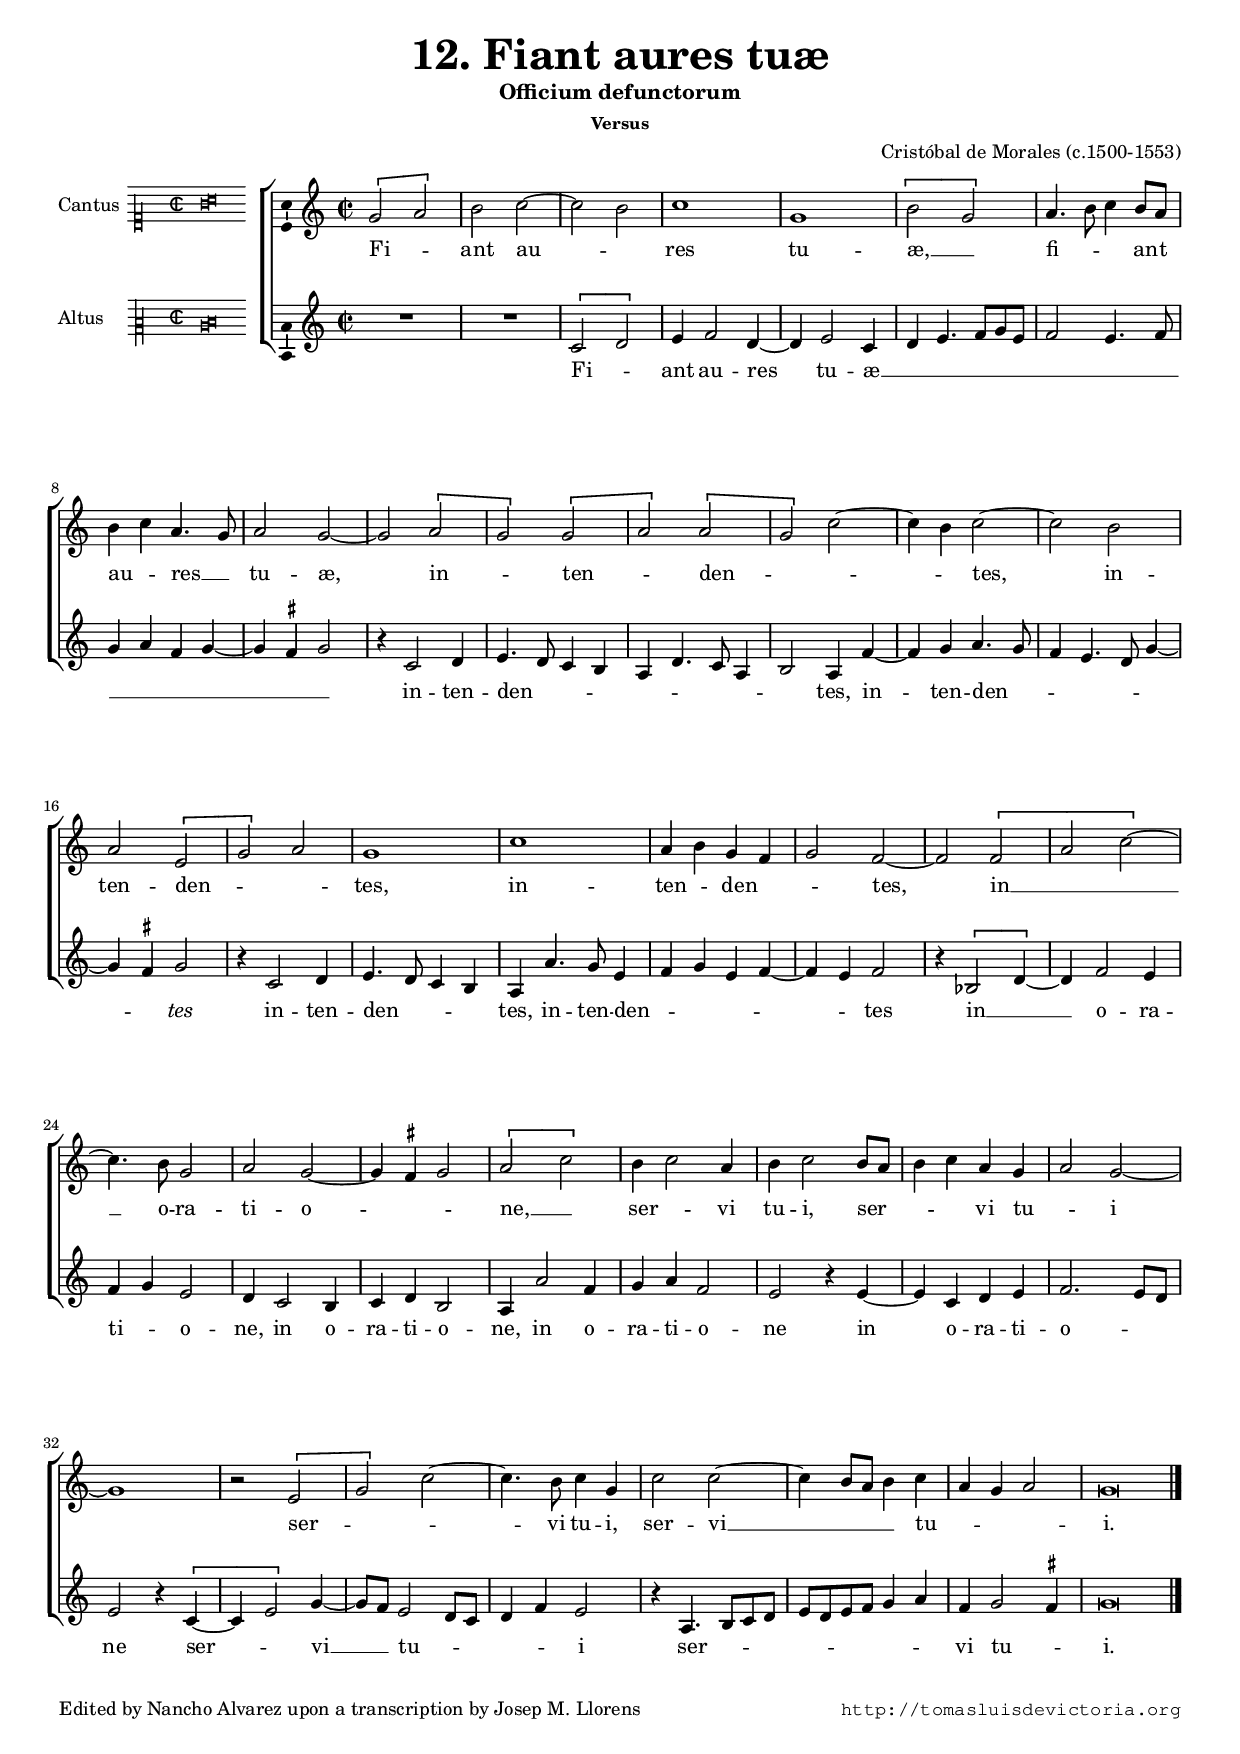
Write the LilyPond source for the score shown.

\version "2.22.0"

#(set-default-paper-size "a4")
#(set-global-staff-size 16.4)
#(ly:set-option 'point-and-click #f)
%mobile -s15.0 -i3.2

italicas=\override LyricText.font-shape = #'italic
rectas=\override LyricText.font-shape = #'upright
ss=\once \set suggestAccidentals = ##t
incipitwidth = 20
mtempo={\tempo 4 = 100}
mtempob={\tempo 4 = 50}
mt=#(define-music-function (offset) (number?) ; move lyric text
      #{ \once \override LyricText.X-offset = -$offset #})

htitle="Officium defunctorum: 12. Fiant ares tuæ"
hcomposer="Morales"

\header {
	title=\markup{\fontsize #3 "12. Fiant aures tuæ"}
	subtitle="Officium defunctorum"
	subsubtitle=\markup{"Versus" \vspace #1 }
	composer="Cristóbal de Morales (c.1500-1553)"
        pdfauthor=\composer
	%opus="(-)"
	%poet=\markup{}
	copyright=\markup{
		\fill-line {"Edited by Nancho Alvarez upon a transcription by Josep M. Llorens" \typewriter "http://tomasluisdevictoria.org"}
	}
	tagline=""
}

global={\key c \major \time 2/2 \skip 1*39 \bar "|."
}


cantus=\relative c''{
	\[g2 a\]
	b c ~
	c b
	c1
	g
	\[b2 g\] % CSIC \ss bes
	a4. b8 c4 b8 a
	b4 c a4. g8
	a2 g ~
	g \[a 
	g\] \[g 
	a\] \[a
	g\] c ~
	c4 b c2 ~
	c b
	a \[e
	g\] a
	g1
	c1
	a4 b g f
	g2 f ~
	f \[f
	a c ~ \]
	c4. b8 g2
	a2 g ~
	g4 \ss fis g2
	\[a2 c\]
	b4 c2 a4
	b4 c2
	b8 a
	b4 c a g
	a2 g ~
	g1
	r2 \[e
	g\] c ~
	c4. b8 c4 g
	c2 c ~
	c4 b8 a b4 c
	a4 g a2
	g\breve*1/2
}

altus=\relative c'{
	R1*2
	\[c2 d\]
	e4 f2 d4 ~
	d e2 c4
	d4 e4. f8 g e
	f2 e4. f8
	g4 a f g ~
	g \ss fis g2
	r4 c,2 d4
	e4. d8 c4 b
	a d4. c8 a4
	b2 a4 f' ~
	f g a4. g8
	f4 e4. d8 g4 ~
	g \ss fis g2
	r4 c,2 d4
	e4. d8 c4 b
	a4 a'4. g8 e4
	f g e f ~
	f e f2
	r4 \[bes,2 d4 ~ \]
	d4 f2 e4
	f g e2
	d4 c2 b4
	c d b2
	a4 a'2 f4
	g a f2
	e r4 e ~
	e c d e
	f2. e8 d
	e2 r4 \[c ~
	c e2\] g4 ~
	g8 f e2 d8 c
	d4 f e2
	r4 a,4. b8 c d
	e d e f g4 a
	f4 g2 \ss fis4
	g\breve*1/2
}

textocantus=\lyricmode{
Fi -- _ ant au -- _ res tu -- æ, __ _
fi -- _ _ \mt #.2 ant _ au -- _ res __ _ tu -- æ,
in -- _ ten -- _ den -- _ _ _ tes,
in -- ten -- den -- _ _ tes,
in -- \mt #.7 ten -- _ \mt #.5 den -- _ _ tes,
in __ _ _ o -- ra -- ti -- o -- _ _ ne, __ _ 
\mt #.5 ser -- _ vi tu -- i,
ser -- _ _ _ vi tu -- _ i
ser -- _ _ vi tu -- i,
ser -- vi __ _ _ _ tu -- _ _ _ i.
}

textoaltus=\lyricmode{
Fi -- _ ant au -- res tu -- æ __ _ _ _ _ _ _ _ _ _ _ _ _ _ _ 
in -- ten -- den -- _ _ _ _ _ _ _ _ tes,
in -- ten -- den -- _ _ _ _ _ _ \italicas tes \rectas % falta
in -- ten -- den -- _ _ _ tes,
in -- ten -- den -- _ _ _ _ _ tes
in __ _ o -- ra -- ti -- _ o -- ne,
in o -- ra -- ti -- o -- ne,
in o -- ra -- ti -- o -- ne
in o -- ra -- ti -- o -- _ _ ne
ser -- _ vi __ _ tu -- _ _ _ _ i
\mt #.5 ser -- _ _ _ _ _ _ _ _ _ vi tu -- _ i.
}

incipitcantus=\markup{
	\score{
		{ 
		\set Staff.instrumentName="Cantus "
		\override NoteHead.style = #'neomensural
		\override Staff.TimeSignature.style = #'neomensural
		\cadenzaOn 
		\clef "petrucci-c1"
		\key c \major
		\time 2/2
                \[g'\breve a'\] % así está en CSIC, no debería ser \[g'1 a'\] ?
		} 

	\layout {
       \context {\Voice
               \remove Ligature_bracket_engraver
               \consists Mensural_ligature_engraver
       }
       line-width=\incipitwidth
       indent = 0
}
}
}

incipitaltus=\markup{
	\score{
		{ 
		\set Staff.instrumentName="Altus    "
		\override NoteHead.style = #'neomensural 
		\override Staff.TimeSignature.style = #'neomensural
		\cadenzaOn 
		\clef "petrucci-c2"
		\key c \major
		\time 2/2
                \[c'\breve d'\]
		} 
	\layout {
       \context {\Voice
               \remove Ligature_bracket_engraver
               \consists Mensural_ligature_engraver
       }
       line-width=\incipitwidth
       indent = 0
}
}
}

%\layout {
%       \context {\Voice
%               \remove Ligature_bracket_engraver
%               \consists Mensural_ligature_engraver
%       }
%       line-width=\incipitwidth
%       indent = 0
%}

\score {\transpose c' c'{
\new ChoirStaff<<

	\new Staff <<\global
	\new Voice="v1" {
		\set Staff.instrumentName=\incipitcantus
		\clef "treble"
		\cantus }
	\new Lyrics \lyricsto "v1" {\textocantus }
	>>

	\new Staff <<\global
	\new Voice="v2" {
		\set Staff.instrumentName=\incipitaltus
		\clef "treble"
		\altus }
	\new Lyrics \lyricsto "v2" {\textoaltus }
	>>
	
>>

	} % transpose

\layout{ 
	\context {\Lyrics 
		\override VerticalAxisGroup.staff-affinity = #UP
		\override VerticalAxisGroup.nonstaff-relatedstaff-spacing =
			#'((basic-distance . 0) (minimum-distance . 0) (padding . 1))
		\override LyricText.font-size = #1.2
		\override LyricHyphen.minimum-distance = #0.5
	}
	\context {\Score 
		tempoHideNote = ##t
		\override BarNumber.padding = #2 
	}
	\context {\Voice 
		%melismaBusyProperties = #'()
		%autoBeaming = ##f
	}
	\context {\Staff 
                %\RemoveEmptyStaves
                %\override VerticalAxisGroup.remove-first = ##t
		\override VerticalAxisGroup.staff-staff-spacing =
			#'((basic-distance . 11) (minimum-distance . 0) (padding . 1))
		\consists Ambitus_engraver 
		\override LigatureBracket.padding = #1
	}
}

%\midi { \mtempo }

}


\paper{
	evenHeaderMarkup=\markup  \fill-line { \fromproperty #'page:page-number-string \htitle \hcomposer }
	oddHeaderMarkup= \markup  \fill-line { \on-the-fly #not-first-page \hcomposer \on-the-fly #not-first-page \htitle \on-the-fly #not-first-page \fromproperty #'page:page-number-string }
	system-count=5
	%page-count = 8
	ragged-last-bottom = ##f
	indent=3.6\cm
	system-system-spacing =
	#'((basic-distance . 20) (minimum-distance . 0) (padding . 5))
	top-system-spacing = % header
	#'((basic-distance . 8) (minimum-distance . 0) (padding . 0))
	last-bottom-spacing = % footer
	#'((basic-distance . 12) (minimum-distance . 0) (padding . 0))
	markup-system-spacing.padding = #1.5
}
